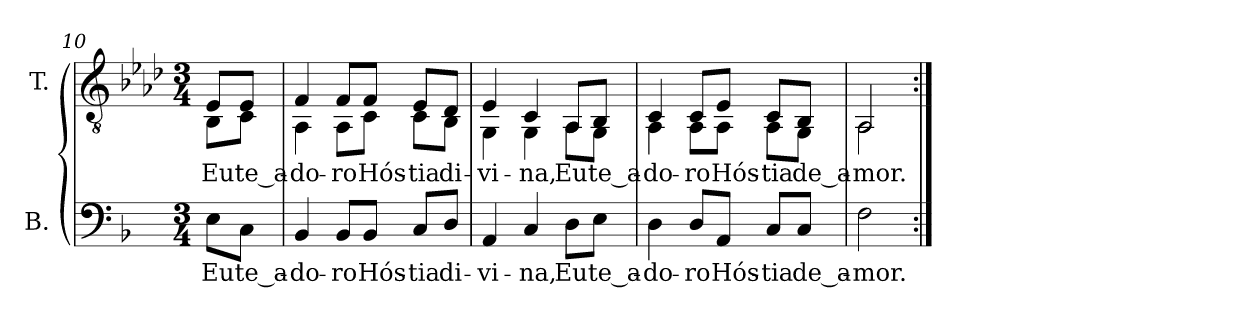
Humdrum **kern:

**kern	**text	**kern	**text
*part2	*part2	*part1	*part1
*staff2	*staff2	*staff1	*staff1
*I"B.	*	*I"T.	*
!!LO:LB:g=z
*clefF4	*	*clefGv2	*
*	*	*ITrd2c3	*
*k[b-]	*	*k[b-]	*
*F:	*	*F:	*
*M3/4	*	*M3/4	*
=10	=10	=10	=10
!	!LO:LY:b:color=#000000	!	!
!	!	!	!LO:LY:b:color=#000000
*	*	*^	*
8Ei\L	Eu	8Ci/L	8GGi\L	Eu
!	!LO:LY:b:color=#000000	!	!	!
!	!	!	!	!LO:LY:b:color=#000000
8Ci\J	te_a-	8Ci/J	8AAi\J	te_a-
=11	=11	=11	=11	=11
!	!LO:LY:b:color=#000000	!	!	!
!	!	!	!	!LO:LY:b:color=#000000
4BB-i/	-do-	4Di/	4FFi\	-do-
!	!LO:LY:b:color=#000000	!	!	!
!	!	!	!	!LO:LY:b:color=#000000
8BB-i/L	-ro	8Di/L	8FFi\L	-ro
!	!LO:LY:b:color=#000000	!	!	!
!	!	!	!	!LO:LY:b:color=#000000
8BB-i/J	Hós-	8Di/J	8AAi\J	Hós-
!	!LO:LY:b:color=#000000	!	!	!
!	!	!	!	!LO:LY:b:color=#000000
8Ci/L	-tia	8Ci/L	8AAi\L	-tia
!	!LO:LY:b:color=#000000	!	!	!
!	!	!	!	!LO:LY:b:color=#000000
8Di/J	di-	8BB-i/J	8GGi\J	di-
=12	=12	=12	=12	=12
!	!LO:LY:b:color=#000000	!	!	!
!	!	!	!	!LO:LY:b:color=#000000
4AAi/	-vi-	4Ci/	4EEi\	-vi-
!	!LO:LY:b:color=#000000	!	!	!
!	!	!	!	!LO:LY:b:color=#000000
4Ci/	-na,	4AAi/	4EEi\	-na,
!	!LO:LY:b:color=#000000	!	!	!
!	!	!	!	!LO:LY:b:color=#000000
8Di\L	Eu	8FFi/L	8FFi\L	Eu
!	!LO:LY:b:color=#000000	!	!	!
!	!	!	!	!LO:LY:b:color=#000000
8Ei\J	te_a-	8GGi/J	8EEi\J	te_a-
=13	=13	=13	=13	=13
!	!LO:LY:b:color=#000000	!	!	!
!	!	!	!	!LO:LY:b:color=#000000
4Di\	-do-	4AAi/	4FFi\	-do-
!	!LO:LY:b:color=#000000	!	!	!
!	!	!	!	!LO:LY:b:color=#000000
8Di/L	-ro	8AAi/L	8FFi\L	-ro
!	!LO:LY:b:color=#000000	!	!	!
!	!	!	!	!LO:LY:b:color=#000000
8AAi/J	Hós-	8Ci/J	8FFi\J	Hós-
!	!LO:LY:b:color=#000000	!	!	!
!	!	!	!	!LO:LY:b:color=#000000
8Ci/L	-tia	8AAi/L	8FFi\L	-tia
!	!LO:LY:b:color=#000000	!	!	!
!	!	!	!	!LO:LY:b:color=#000000
8Ci/J	de_a-	8GGi/J	8EEi\J	de_a-
=14	=14	=14	=14	=14
!	!LO:LY:b:color=#000000	!	!	!
!	!	!	!	!LO:LY:b:color=#000000
2Fi\	-mor.	2FFi/	2FFi\	-mor.
*	*	*v	*v	*
=:|!	=:|!	=:|!	=:|!
*-	*-	*-	*-
